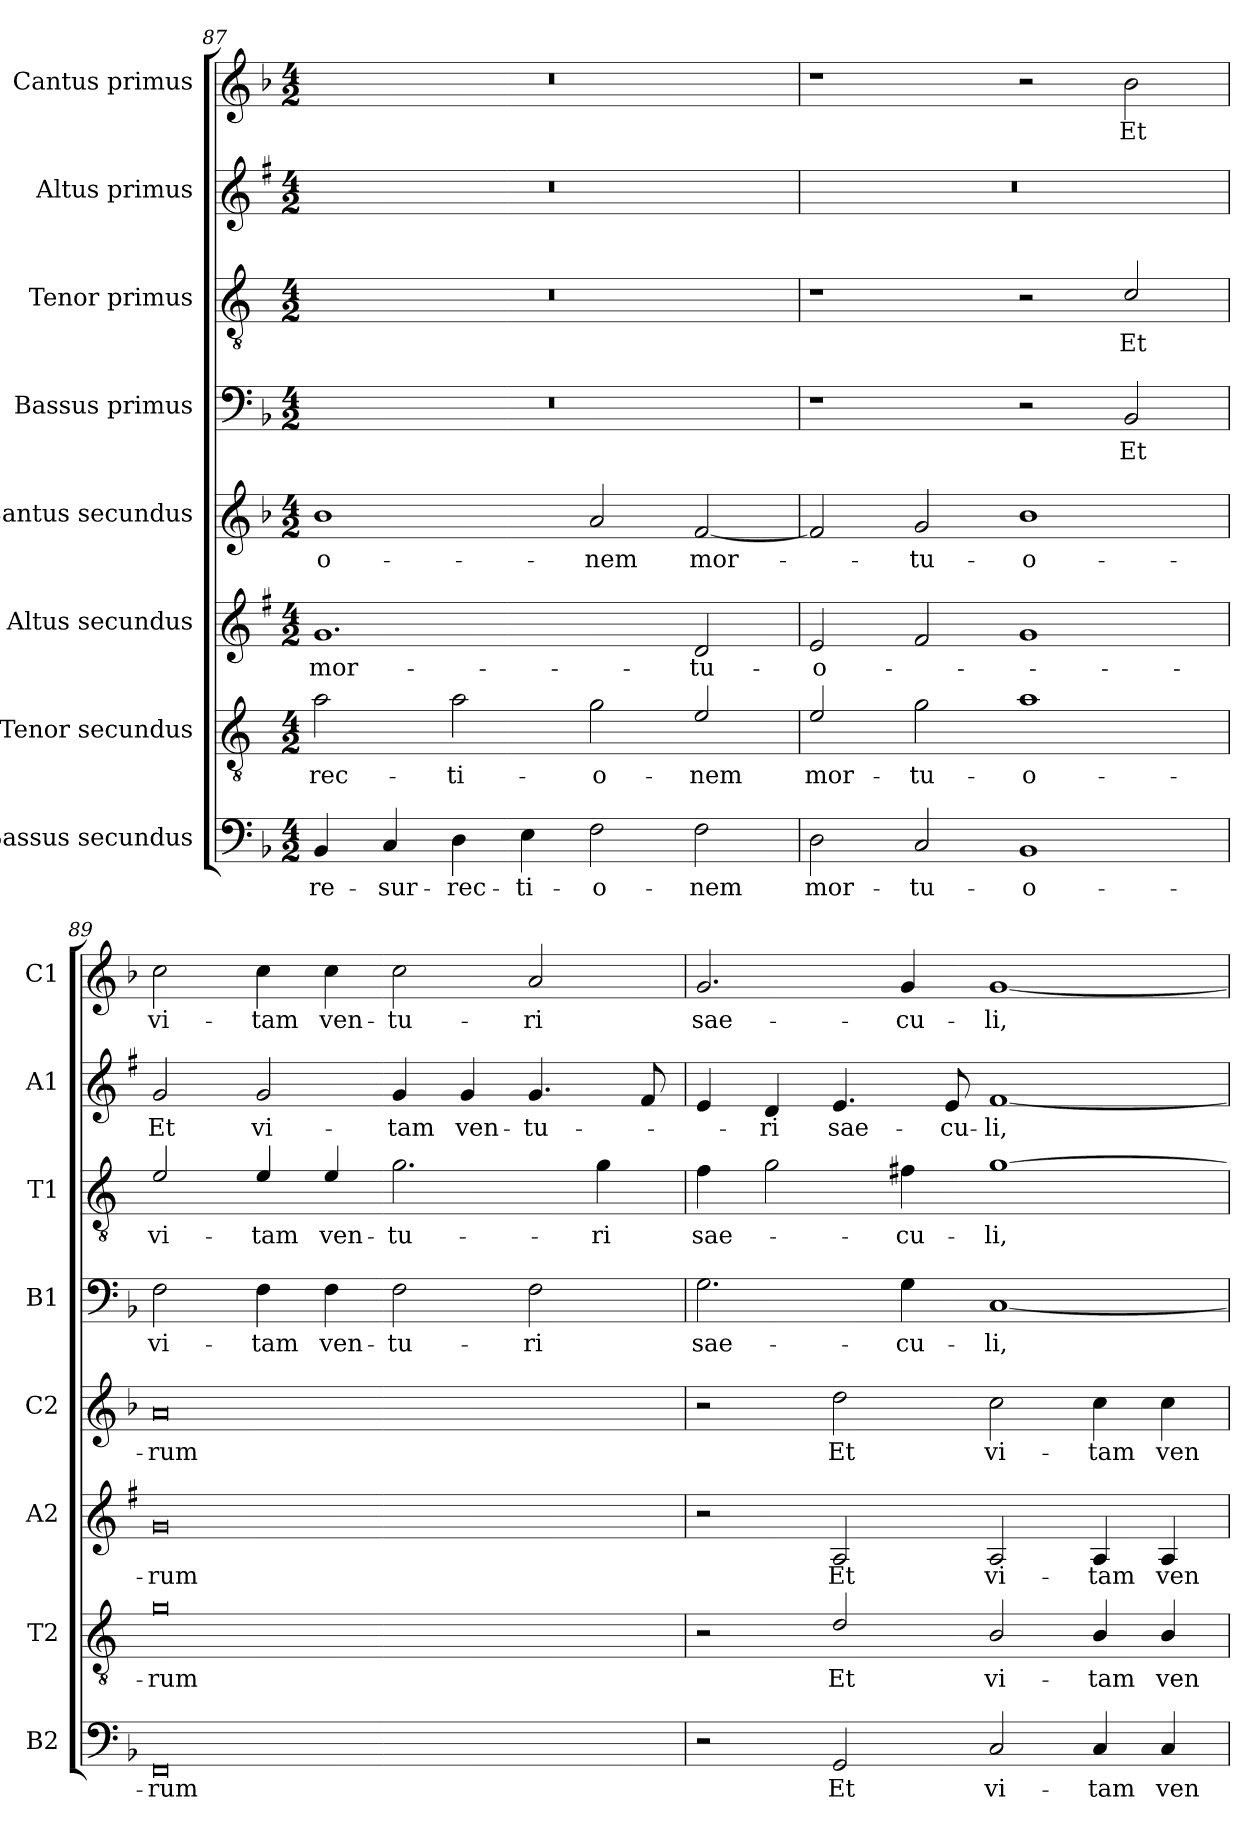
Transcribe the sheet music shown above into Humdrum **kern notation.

**kern	**text	**kern	**text	**kern	**text	**kern	**text	**kern	**text	**kern	**text	**kern	**text	**kern	**text
*part8	*part8	*part7	*part7	*part6	*part6	*part5	*part5	*part4	*part4	*part3	*part3	*part2	*part2	*part1	*part1
*staff8	*staff8	*staff7	*staff7	*staff6	*staff6	*staff5	*staff5	*staff4	*staff4	*staff3	*staff3	*staff2	*staff2	*staff1	*staff1
*I"Bassus secundus	*	*I"Tenor secundus	*	*I"Altus secundus	*	*I"Cantus secundus	*	*I"Bassus primus	*	*I"Tenor primus	*	*I"Altus primus	*	*I"Cantus primus	*
*I'B2	*	*I'T2	*	*I'A2	*	*I'C2	*	*I'B1	*	*I'T1	*	*I'A1	*	*I'C1	*
*clefF4	*	*clefGv2	*	*clefG2	*	*clefG2	*	*clefF4	*	*clefGv2	*	*clefG2	*	*clefG2	*
*	*	*ITrd4c7	*	*ITrd1c2	*	*	*	*	*	*ITrd4c7	*	*ITrd1c2	*	*	*
*k[b-]	*	*k[b-]	*	*k[b-]	*	*k[b-]	*	*k[b-]	*	*k[b-]	*	*k[b-]	*	*k[b-]	*
*F:	*	*F:	*	*F:	*	*F:	*	*F:	*	*F:	*	*F:	*	*F:	*
*M4/2	*	*M4/2	*	*M4/2	*	*M4/2	*	*M4/2	*	*M4/2	*	*M4/2	*	*M4/2	*
=87	=87	=87	=87	=87	=87	=87	=87	=87	=87	=87	=87	=87	=87	=87	=87
!	!LO:LY:b	!	!LO:LY:b	!	!LO:LY:b	!	!LO:LY:b	!	!	!	!	!	!	!	!
4BB-/	re-	2d\	-rec-	1.f	mor-	1b-	-o-	0r	.	0r	.	0r	.	0r	.
!	!LO:LY:b	!	!	!	!	!	!	!	!	!	!	!	!	!	!
4C/	-sur-	.	.	.	.	.	.	.	.	.	.	.	.	.	.
!	!LO:LY:b	!	!LO:LY:b	!	!	!	!	!	!	!	!	!	!	!	!
4D\	-rec-	2d\	-ti-	.	.	.	.	.	.	.	.	.	.	.	.
!	!LO:LY:b	!	!	!	!	!	!	!	!	!	!	!	!	!	!
4E\	-ti-	.	.	.	.	.	.	.	.	.	.	.	.	.	.
!	!LO:LY:b	!	!LO:LY:b	!	!	!	!LO:LY:b	!	!	!	!	!	!	!	!
2F\	-o-	2c\	-o-	.	.	2a/	-nem	.	.	.	.	.	.	.	.
!	!LO:LY:b	!	!LO:LY:b	!	!LO:LY:b	!	!LO:LY:b	!	!	!	!	!	!	!	!
2F\	-nem	2A/	-nem	2c/	-tu-	[2f/	mor-	.	.	.	.	.	.	.	.
=88	=88	=88	=88	=88	=88	=88	=88	=88	=88	=88	=88	=88	=88	=88	=88
!	!LO:LY:b	!	!LO:LY:b	!	!LO:LY:b	!	!	!	!	!	!	!	!	!	!
2D\	mor-	2A/	mor-	2d/	-o-	2f/]	.	1r	.	1r	.	0r	.	1r	.
!	!LO:LY:b	!	!LO:LY:b	!	!	!	!LO:LY:b	!	!	!	!	!	!	!	!
2C/	-tu-	2c\	-tu-	2e/	.	2g/	-tu-	.	.	.	.	.	.	.	.
!	!LO:LY:b	!	!LO:LY:b	!	!	!	!LO:LY:b	!	!	!	!	!	!	!	!
1BB-	-o-	1d	-o-	1f	.	1b-	-o-	2r	.	2r	.	.	.	2r	.
!	!	!	!	!	!	!	!	!	!LO:LY:b	!	!LO:LY:b	!	!	!	!LO:LY:b
.	.	.	.	.	.	.	.	2BB-/	Et	2F/	Et	.	.	2b-\	Et
!!LO:PB:g=z
=89	=89	=89	=89	=89	=89	=89	=89	=89	=89	=89	=89	=89	=89	=89	=89
!	!LO:LY:b	!	!LO:LY:b	!	!LO:LY:b	!	!LO:LY:b	!	!LO:LY:b	!	!LO:LY:b	!	!LO:LY:b	!	!LO:LY:b
0FF	-rum	0c	-rum	0f	-rum	0a	-rum	2F\	vi-	2A/	vi-	2f/	Et	2cc\	vi-
!	!	!	!	!	!	!	!	!	!LO:LY:b	!	!LO:LY:b	!	!LO:LY:b	!	!LO:LY:b
.	.	.	.	.	.	.	.	4F\	-tam	4A/	-tam	2f/	vi-	4cc\	-tam
!	!	!	!	!	!	!	!	!	!LO:LY:b	!	!LO:LY:b	!	!	!	!LO:LY:b
.	.	.	.	.	.	.	.	4F\	ven-	4A/	ven-	.	.	4cc\	ven-
!	!	!	!	!	!	!	!	!	!LO:LY:b	!	!LO:LY:b	!	!LO:LY:b	!	!LO:LY:b
.	.	.	.	.	.	.	.	2F\	-tu-	2.c\	-tu-	4f/	-tam	2cc\	-tu-
!	!	!	!	!	!	!	!	!	!	!	!	!	!LO:LY:b	!	!
.	.	.	.	.	.	.	.	.	.	.	.	4f/	ven-	.	.
!	!	!	!	!	!	!	!	!	!LO:LY:b	!	!	!	!LO:LY:b	!	!LO:LY:b
.	.	.	.	.	.	.	.	2F\	-ri	.	.	4.f/	-tu-	2a/	-ri
!	!	!	!	!	!	!	!	!	!	!	!LO:LY:b	!	!	!	!
.	.	.	.	.	.	.	.	.	.	4c\	-ri	.	.	.	.
.	.	.	.	.	.	.	.	.	.	.	.	8e/	.	.	.
=90	=90	=90	=90	=90	=90	=90	=90	=90	=90	=90	=90	=90	=90	=90	=90
!	!	!	!	!	!	!	!	!	!LO:LY:b	!	!LO:LY:b	!	!	!	!LO:LY:b
2r	.	2r	.	2r	.	2r	.	2.G\	sae-	4B-\	sae-	4d/	.	2.g/	sae-
!	!	!	!	!	!	!	!	!	!	!	!	!	!LO:LY:b	!	!
.	.	.	.	.	.	.	.	.	.	2c\	.	4c/	-ri	.	.
!	!LO:LY:b	!	!LO:LY:b	!	!LO:LY:b	!	!LO:LY:b	!	!	!	!	!	!LO:LY:b	!	!
2GG/	Et	2G/	Et	2G/	Et	2dd\	Et	.	.	.	.	4.d/	sae-	.	.
!	!	!	!	!	!	!	!	!	!LO:LY:b	!	!LO:LY:b	!	!	!	!LO:LY:b
.	.	.	.	.	.	.	.	4G\	-cu-	4Bn\	-cu-	.	.	4g/	-cu-
!	!	!	!	!	!	!	!	!	!	!	!	!	!LO:LY:b	!	!
.	.	.	.	.	.	.	.	.	.	.	.	8d/	-cu-	.	.
!	!LO:LY:b	!	!LO:LY:b	!	!LO:LY:b	!	!LO:LY:b	!	!LO:LY:b	!	!LO:LY:b	!	!LO:LY:b	!	!LO:LY:b
2C/	vi-	2E/	vi-	2G/	vi-	2cc\	vi-	[1C	-li,	[1c	-li,	[1e	-li,	[1g	-li,
!	!LO:LY:b	!	!LO:LY:b	!	!LO:LY:b	!	!LO:LY:b	!	!	!	!	!	!	!	!
4C/	-tam	4E/	-tam	4G/	-tam	4cc\	-tam	.	.	.	.	.	.	.	.
!	!LO:LY:b	!	!LO:LY:b	!	!LO:LY:b	!	!LO:LY:b	!	!	!	!	!	!	!	!
4C/	ven-	4E/	ven-	4G/	ven-	4cc\	ven-	.	.	.	.	.	.	.	.
=	=	=	=	=	=	=	=	=	=	=	=	=	=	=	=
*-	*-	*-	*-	*-	*-	*-	*-	*-	*-	*-	*-	*-	*-	*-	*-
